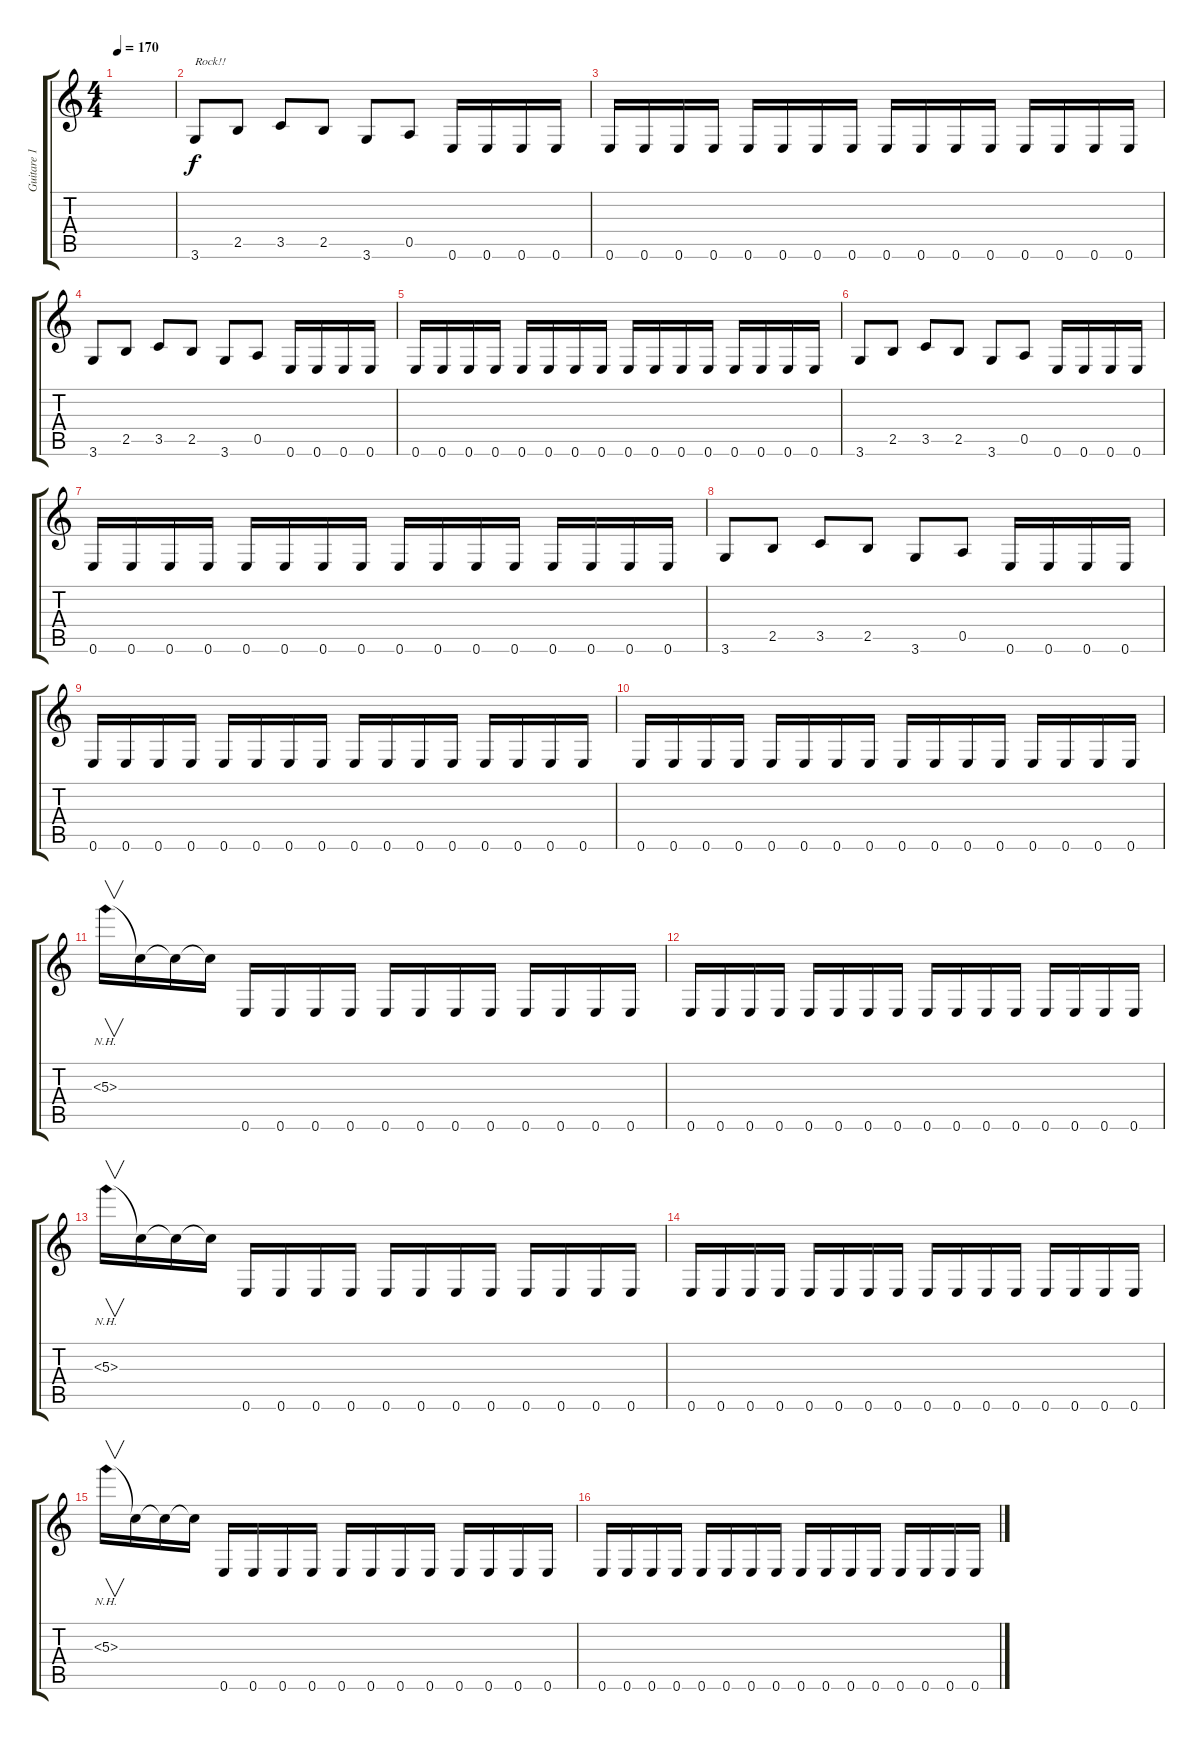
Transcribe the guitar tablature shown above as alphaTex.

\track ("Guitare 1" "Guitare 1") {instrument distortionguitar}
\staff {score tabs}
\tuning (E4 B3 G3 D3 A2 E2) {hide}
\ts (4 4)
\tempo 170
\clef g2
\ks c
|
3.6.8{txt "Rock!!"} 2.5.8 3.5.8 2.5.8 3.6.8 0.5.8 0.6.16 0.6.16 0.6.16 0.6.16 |
0.6.16 0.6.16 0.6.16 0.6.16 0.6.16 0.6.16 0.6.16 0.6.16 0.6.16 0.6.16 0.6.16 0.6.16 0.6.16 0.6.16 0.6.16 0.6.16 |
3.6.8 2.5.8 3.5.8 2.5.8 3.6.8 0.5.8 0.6.16 0.6.16 0.6.16 0.6.16 |
0.6.16 0.6.16 0.6.16 0.6.16 0.6.16 0.6.16 0.6.16 0.6.16 0.6.16 0.6.16 0.6.16 0.6.16 0.6.16 0.6.16 0.6.16 0.6.16 |
3.6.8 2.5.8 3.5.8 2.5.8 3.6.8 0.5.8 0.6.16 0.6.16 0.6.16 0.6.16 |
0.6.16 0.6.16 0.6.16 0.6.16 0.6.16 0.6.16 0.6.16 0.6.16 0.6.16 0.6.16 0.6.16 0.6.16 0.6.16 0.6.16 0.6.16 0.6.16 |
3.6.8 2.5.8 3.5.8 2.5.8 3.6.8 0.5.8 0.6.16 0.6.16 0.6.16 0.6.16 |
0.6.16 0.6.16 0.6.16 0.6.16 0.6.16 0.6.16 0.6.16 0.6.16 0.6.16 0.6.16 0.6.16 0.6.16 0.6.16 0.6.16 0.6.16 0.6.16 |
0.6.16 0.6.16 0.6.16 0.6.16 0.6.16 0.6.16 0.6.16 0.6.16 0.6.16 0.6.16 0.6.16 0.6.16 0.6.16 0.6.16 0.6.16 0.6.16 |
5.3{nh}.16{v} 5.3{t}.16 5.3{t}.16 5.3{t}.16 0.6.16 0.6.16 0.6.16 0.6.16 0.6.16 0.6.16 0.6.16 0.6.16 0.6.16 0.6.16 0.6.16 0.6.16 |
0.6.16 0.6.16 0.6.16 0.6.16 0.6.16 0.6.16 0.6.16 0.6.16 0.6.16 0.6.16 0.6.16 0.6.16 0.6.16 0.6.16 0.6.16 0.6.16 |
5.3{nh}.16{v} 5.3{t}.16 5.3{t}.16 5.3{t}.16 0.6.16 0.6.16 0.6.16 0.6.16 0.6.16 0.6.16 0.6.16 0.6.16 0.6.16 0.6.16 0.6.16 0.6.16 |
0.6.16 0.6.16 0.6.16 0.6.16 0.6.16 0.6.16 0.6.16 0.6.16 0.6.16 0.6.16 0.6.16 0.6.16 0.6.16 0.6.16 0.6.16 0.6.16 |
5.3{nh}.16{v} 5.3{t}.16 5.3{t}.16 5.3{t}.16 0.6.16 0.6.16 0.6.16 0.6.16 0.6.16 0.6.16 0.6.16 0.6.16 0.6.16 0.6.16 0.6.16 0.6.16 |
0.6.16 0.6.16 0.6.16 0.6.16 0.6.16 0.6.16 0.6.16 0.6.16 0.6.16 0.6.16 0.6.16 0.6.16 0.6.16 0.6.16 0.6.16 0.6.16
